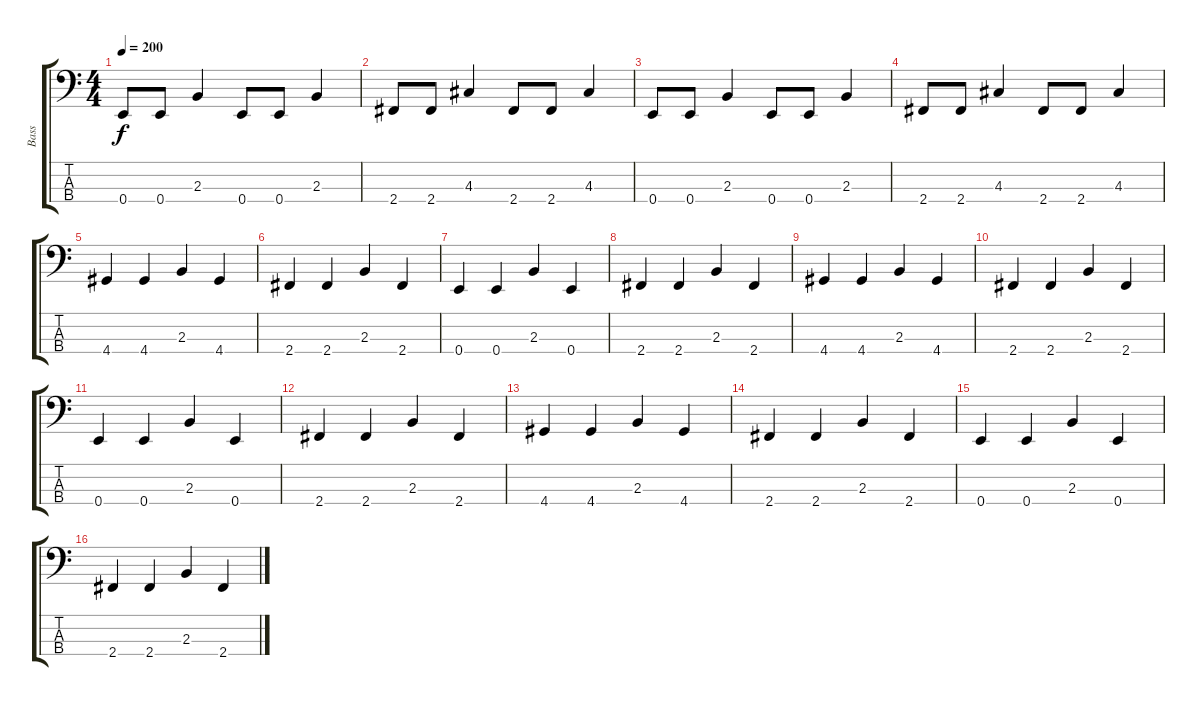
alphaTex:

\track ("Bass" "Bass") {instrument electricbasspick}
\staff {score tabs}
\tuning (G2 D2 A1 E1) {hide}
\ts (4 4)
\tempo 200
\clef f4
\ks c
0.4.8{dy f} 0.4.8 2.3.4 0.4.8 0.4.8 2.3.4 |
2.4.8 2.4.8 4.3.4 2.4.8 2.4.8 4.3.4 |
0.4.8 0.4.8 2.3.4 0.4.8 0.4.8 2.3.4 |
2.4.8 2.4.8 4.3.4 2.4.8 2.4.8 4.3.4 |
4.4.4 4.4.4 2.3.4 4.4.4 |
2.4.4 2.4.4 2.3.4 2.4.4 |
0.4.4 0.4.4 2.3.4 0.4.4 |
2.4.4 2.4.4 2.3.4 2.4.4 |
4.4.4 4.4.4 2.3.4 4.4.4 |
2.4.4 2.4.4 2.3.4 2.4.4 |
0.4.4 0.4.4 2.3.4 0.4.4 |
2.4.4 2.4.4 2.3.4 2.4.4 |
4.4.4 4.4.4 2.3.4 4.4.4 |
2.4.4 2.4.4 2.3.4 2.4.4 |
0.4.4 0.4.4 2.3.4 0.4.4 |
2.4.4 2.4.4 2.3.4 2.4.4
